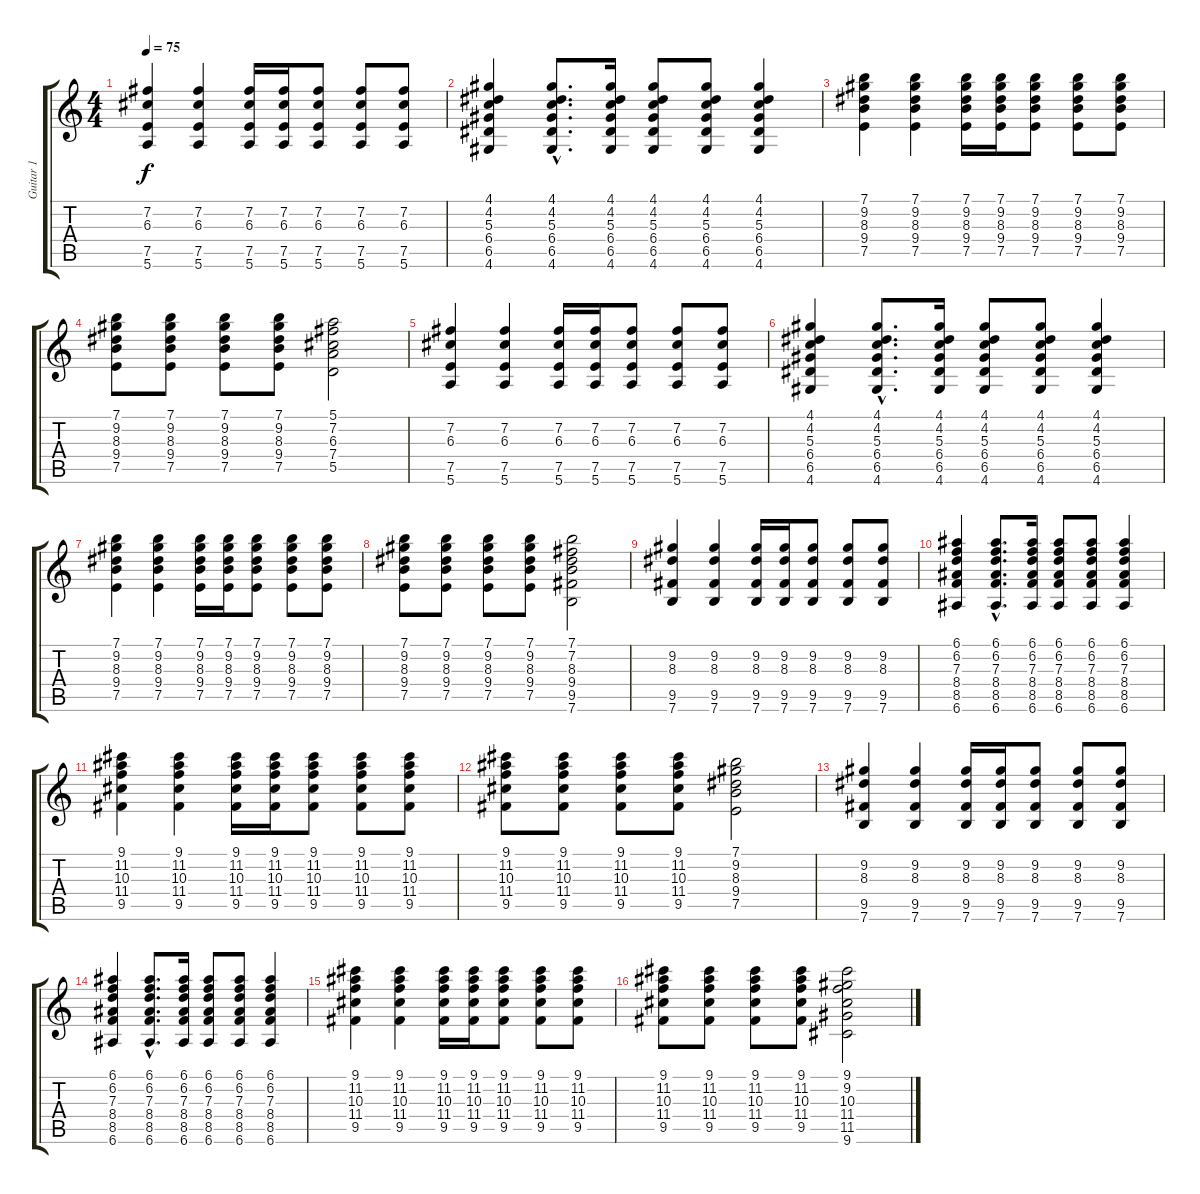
\track ("Guitar 1" "Guitar 1") {instrument acousticguitarsteel}
\staff {score tabs}
\tuning (E4 B3 G3 D3 A2 E2) {hide}
\ts (4 4)
\tempo 75
\clef g2
\ks c
(7.2 6.3 7.5 5.6).4{dy f instrument acousticguitarsteel} (7.2 6.3 7.5 5.6).4 (7.2 6.3 7.5 5.6).16 (7.2 6.3 7.5 5.6).16 (7.2 6.3 7.5 5.6).8 (7.2 6.3 7.5 5.6).8 (7.2 6.3 7.5 5.6).8 |
(4.1 4.2 5.3 6.4 6.5 4.6).4 (4.1{hac} 4.2{hac} 5.3{hac} 6.4{hac} 6.5{hac} 4.6{hac}).8{d} (4.1 4.2 5.3 6.4 6.5 4.6).16 (4.1 4.2 5.3 6.4 6.5 4.6).8 (4.1 4.2 5.3 6.4 6.5 4.6).8 (4.1 4.2 5.3 6.4 6.5 4.6).4 |
(7.1 9.2 8.3 9.4 7.5).4 (7.1 9.2 8.3 9.4 7.5).4 (7.1 9.2 8.3 9.4 7.5).16 (7.1 9.2 8.3 9.4 7.5).16 (7.1 9.2 8.3 9.4 7.5).8 (7.1 9.2 8.3 9.4 7.5).8 (7.1 9.2 8.3 9.4 7.5).8 |
(7.1 9.2 8.3 9.4 7.5).8 (7.1 9.2 8.3 9.4 7.5).8 (7.1 9.2 8.3 9.4 7.5).8 (7.1 9.2 8.3 9.4 7.5).8 (5.1 7.2 6.3 7.4 5.5).2 |
(7.2 6.3 7.5 5.6).4 (7.2 6.3 7.5 5.6).4 (7.2 6.3 7.5 5.6).16 (7.2 6.3 7.5 5.6).16 (7.2 6.3 7.5 5.6).8 (7.2 6.3 7.5 5.6).8 (7.2 6.3 7.5 5.6).8 |
(4.1 4.2 5.3 6.4 6.5 4.6).4 (4.1{hac} 4.2{hac} 5.3{hac} 6.4{hac} 6.5{hac} 4.6{hac}).8{d} (4.1 4.2 5.3 6.4 6.5 4.6).16 (4.1 4.2 5.3 6.4 6.5 4.6).8 (4.1 4.2 5.3 6.4 6.5 4.6).8 (4.1 4.2 5.3 6.4 6.5 4.6).4 |
(7.1 9.2 8.3 9.4 7.5).4 (7.1 9.2 8.3 9.4 7.5).4 (7.1 9.2 8.3 9.4 7.5).16 (7.1 9.2 8.3 9.4 7.5).16 (7.1 9.2 8.3 9.4 7.5).8 (7.1 9.2 8.3 9.4 7.5).8 (7.1 9.2 8.3 9.4 7.5).8 |
(7.1 9.2 8.3 9.4 7.5).8 (7.1 9.2 8.3 9.4 7.5).8 (7.1 9.2 8.3 9.4 7.5).8 (7.1 9.2 8.3 9.4 7.5).8 (7.1 7.2 8.3 9.4 9.5 7.6).2 |
(9.2 8.3 9.5 7.6).4 (9.2 8.3 9.5 7.6).4 (9.2 8.3 9.5 7.6).16 (9.2 8.3 9.5 7.6).16 (9.2 8.3 9.5 7.6).8 (9.2 8.3 9.5 7.6).8 (9.2 8.3 9.5 7.6).8 |
(6.1 6.2 7.3 8.4 8.5 6.6).4 (6.1{hac} 6.2{hac} 7.3{hac} 8.4{hac} 8.5{hac} 6.6{hac}).8{d} (6.1 6.2 7.3 8.4 8.5 6.6).16 (6.1 6.2 7.3 8.4 8.5 6.6).8 (6.1 6.2 7.3 8.4 8.5 6.6).8 (6.1 6.2 7.3 8.4 8.5 6.6).4 |
(9.1 11.2 10.3 11.4 9.5).4 (9.1 11.2 10.3 11.4 9.5).4 (9.1 11.2 10.3 11.4 9.5).16 (9.1 11.2 10.3 11.4 9.5).16 (9.1 11.2 10.3 11.4 9.5).8 (9.1 11.2 10.3 11.4 9.5).8 (9.1 11.2 10.3 11.4 9.5).8 |
(9.1 11.2 10.3 11.4 9.5).8 (9.1 11.2 10.3 11.4 9.5).8 (9.1 11.2 10.3 11.4 9.5).8 (9.1 11.2 10.3 11.4 9.5).8 (7.1 9.2 8.3 9.4 7.5).2 |
(9.2 8.3 9.5 7.6).4 (9.2 8.3 9.5 7.6).4 (9.2 8.3 9.5 7.6).16 (9.2 8.3 9.5 7.6).16 (9.2 8.3 9.5 7.6).8 (9.2 8.3 9.5 7.6).8 (9.2 8.3 9.5 7.6).8 |
(6.1 6.2 7.3 8.4 8.5 6.6).4 (6.1{hac} 6.2{hac} 7.3{hac} 8.4{hac} 8.5{hac} 6.6{hac}).8{d} (6.1 6.2 7.3 8.4 8.5 6.6).16 (6.1 6.2 7.3 8.4 8.5 6.6).8 (6.1 6.2 7.3 8.4 8.5 6.6).8 (6.1 6.2 7.3 8.4 8.5 6.6).4 |
(9.1 11.2 10.3 11.4 9.5).4 (9.1 11.2 10.3 11.4 9.5).4 (9.1 11.2 10.3 11.4 9.5).16 (9.1 11.2 10.3 11.4 9.5).16 (9.1 11.2 10.3 11.4 9.5).8 (9.1 11.2 10.3 11.4 9.5).8 (9.1 11.2 10.3 11.4 9.5).8 |
(9.1 11.2 10.3 11.4 9.5).8 (9.1 11.2 10.3 11.4 9.5).8 (9.1 11.2 10.3 11.4 9.5).8 (9.1 11.2 10.3 11.4 9.5).8 (9.1 9.2 10.3 11.4 11.5 9.6).2
